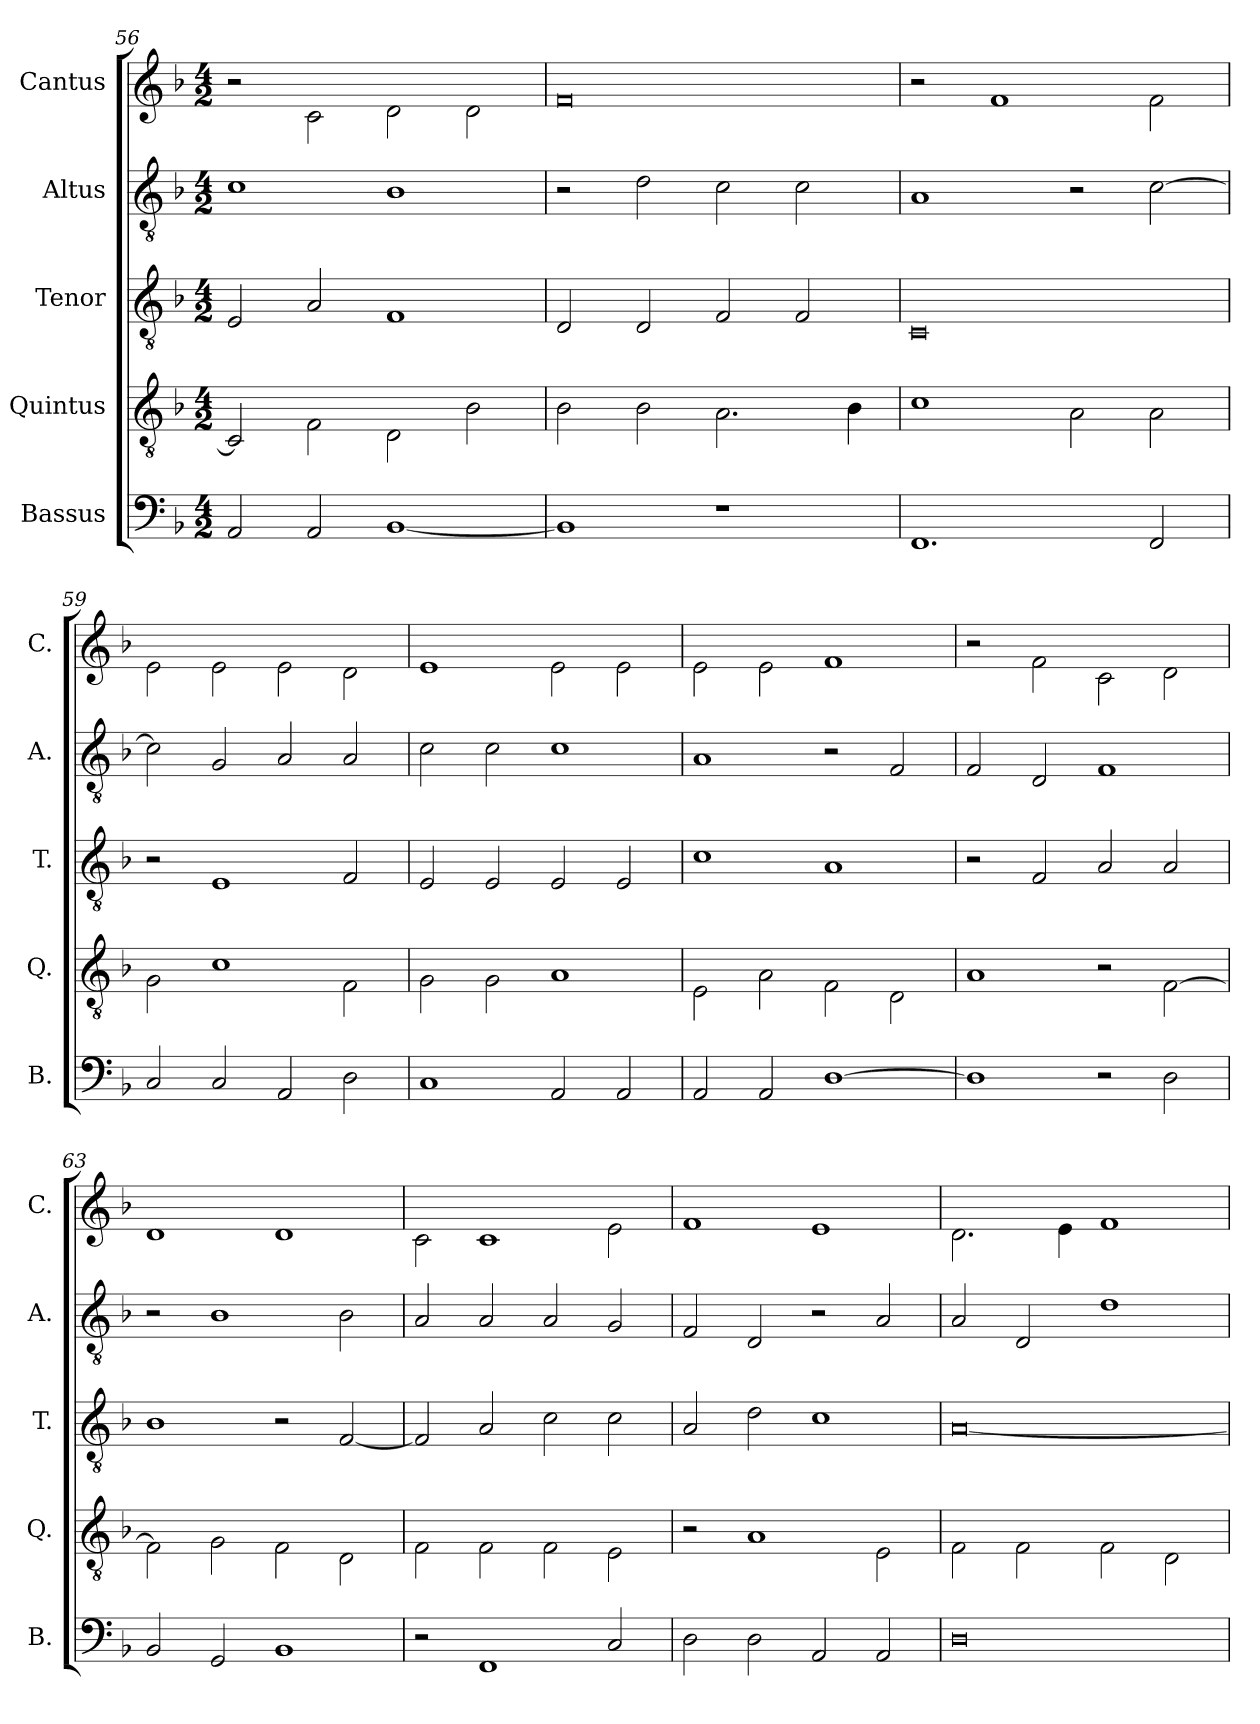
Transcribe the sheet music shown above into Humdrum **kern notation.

**kern	**kern	**kern	**kern	**kern
*part5	*part4	*part3	*part2	*part1
*staff5	*staff4	*staff3	*staff2	*staff1
*I"Bassus	*I"Quintus	*I"Tenor	*I"Altus	*I"Cantus
*I'B.	*I'Q.	*I'T.	*I'A.	*I'C.
*clefF4	*clefGv2	*clefGv2	*clefGv2	*clefG2
*k[b-]	*k[b-]	*k[b-]	*k[b-]	*k[b-]
*M4/2	*M4/2	*M4/2	*M4/2	*M4/2
=56	=56	=56	=56	=56
2AA/	2C/]	2E/	1c	2r
2AA/	2F\	2A/	.	2c\
[1BB-	2D\	1F	1B-	2d\
.	2B-\	.	.	2d\
=57	=57	=57	=57	=57
1BB-]	2B-\	2D/	2r	0f
.	2B-\	2D/	2d\	.
1r	2.A\	2F/	2c\	.
.	.	2F/	2c\	.
.	4B-\	.	.	.
=58	=58	=58	=58	=58
1.FF	1c	0C	1A	2r
.	.	.	.	1f
.	2A\	.	2r	.
2FF/	2A\	.	[2c\	2f\
=59	=59	=59	=59	=59
2C/	2G\	2r	2c\]	2e\
2C/	1c	1E	2G/	2e\
2AA/	.	.	2A/	2e\
2D\	2F\	2F/	2A/	2d\
=60	=60	=60	=60	=60
1C	2G\	2E/	2c\	1e
.	2G\	2E/	2c\	.
2AA/	1A	2E/	1c	2e\
2AA/	.	2E/	.	2e\
=61	=61	=61	=61	=61
2AA/	2E\	1c	1A	2e\
2AA/	2A\	.	.	2e\
[1D	2F\	1A	2r	1f
.	2D\	.	2F/	.
!!LO:PB:g=z
=62	=62	=62	=62	=62
1D]	1A	2r	2F/	2r
.	.	2F/	2D/	2f\
2r	2r	2A/	1F	2c\
2D\	[2F\	2A/	.	2d\
=63	=63	=63	=63	=63
2BB-/	2F\]	1B-	2r	1d
2GG/	2G\	.	1B-	.
1BB-	2F\	2r	.	1d
.	2D\	[2F/	2B-\	.
=64	=64	=64	=64	=64
2r	2F\	2F/]	2A/	2c\
1FF	2F\	2A/	2A/	1c
.	2F\	2c\	2A/	.
2C/	2E\	2c\	2G/	2e\
=65	=65	=65	=65	=65
2D\	2r	2A/	2F/	1f
2D\	1A	2d\	2D/	.
2AA/	.	1c	2r	1e
2AA/	2E\	.	2A/	.
=66	=66	=66	=66	=66
0D	2F\	[0A	2A/	2.d\
.	2F\	.	2D/	.
.	.	.	.	4e\
.	2F\	.	1d	1f
.	2D\	.	.	.
=	=	=	=	=
*-	*-	*-	*-	*-
